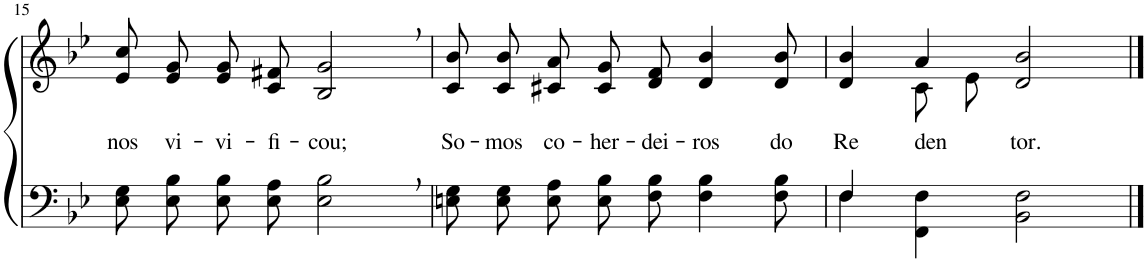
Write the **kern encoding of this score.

**kern	**kern	**text
*part2	*part1	*part1
*staff2	*staff1	*staff1
*I"Parte III e IV	*I"Parte I e II	*
!!LO:PB:g=z
*clefF4	*clefG2	*
*Trd-1c-2	*Trd-1c-2	*
*k[b-e-]	*k[b-e-]	*
*M4/4	*M4/4	*
=15	=15	=15
!	!	!LO:LY:b
8E-\ 8G\L	8e-/ 8cc/L	nos
!	!	!LO:LY:b
8E-\ 8B-\J	8e-/ 8g/J	vi-
!	!	!LO:LY:b
8E-\ 8B-\L	8e-/ 8g/L	-vi-
!	!	!LO:LY:b
8E-\ 8A\J	8c/ 8f#X/J	-fi-
!	!	!LO:LY:b
2E-\, 2B-\,	2B-/, 2g/,	-cou;
=16	=16	=16
!	!	!LO:LY:b
8En\ 8G\L	8c/ 8b-/L	So-
!	!	!LO:LY:b
8E\ 8G\J	8c/ 8b-/J	-mos
!	!	!LO:LY:b
8E\ 8A\L	8c#X/ 8a/L	co-
!	!	!LO:LY:b
8E\ 8B-\J	8c#/ 8g/J	-her-
!	!	!LO:LY:b
8F\ 8B-\	8d/ 8f/	-dei-
!	!	!LO:LY:b
4F\ 4B-\	4d/ 4b-/	-ros
!	!	!LO:LY:b
8F\ 8B-\	8d/ 8b-/	do
=17	=17	=17
*^	*	*
!	!	!	!LO:LY:b
*	*	*^	*
4F/	4F\	4d/ 4b-/	4ryy	Re-
!	!	!	!	!LO:LY:b
2.ryy	4FF\ 4F\	4a/	8c\L	-den-
.	.	.	8e-\J	.
!	!	!	!	!LO:LY:b
.	2BB-\ 2F\	2d/ 2b-/	2ryy	-tor.
*v	*v	*	*	*
*	*v	*v	*
==	==	==
*-	*-	*-
